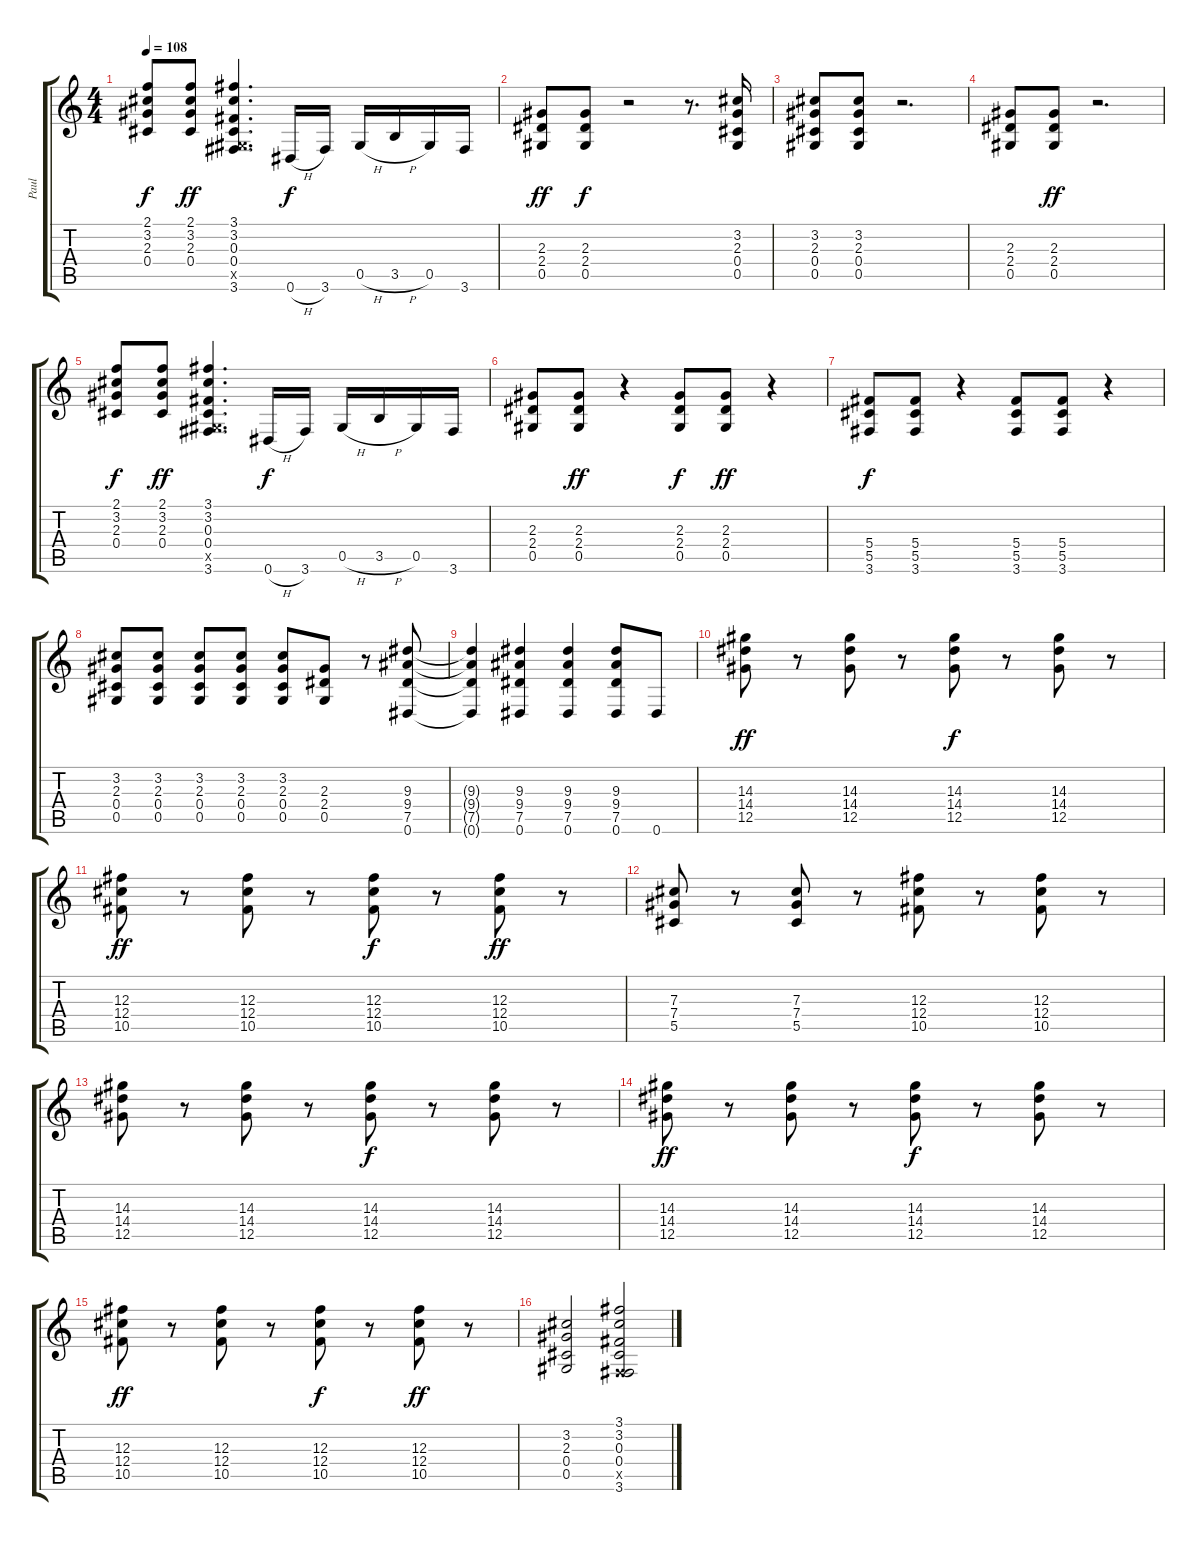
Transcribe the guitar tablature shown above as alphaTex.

\track ("Paul " "Paul ") {instrument distortionguitar}
\staff {score tabs}
\tuning (Eb4 Bb3 Gb3 Db3 Ab2 Eb2) {hide}
\ts (4 4)
\tempo 108
\clef g2
\ks c
(2.1 3.2 2.3 0.4).8{dy f} (2.1 3.2 2.3 0.4).8{dy ff} (3.1 3.2 0.3 0.4 0.5{x} 3.6).4{d} 0.6{h}.16{dy f} 3.6.16 0.5{h}.16 3.5{h}.16 0.5.16 3.6.16 |
(2.3 2.4 0.5).8{dy ff} (2.3 2.4 0.5).8{dy f} r.2 r.8{d} (3.2 2.3 0.4 0.5).16 |
(3.2 2.3 0.4 0.5).8 (3.2 2.3 0.4 0.5).8 r.2{d} |
(2.3 2.4 0.5).8 (2.3 2.4 0.5).8{dy ff} r.2{d} |
(2.1 3.2 2.3 0.4).8{dy f} (2.1 3.2 2.3 0.4).8{dy ff} (3.1 3.2 0.3 0.4 0.5{x} 3.6).4{d} 0.6{h}.16{dy f} 3.6.16 0.5{h}.16 3.5{h}.16 0.5.16 3.6.16 |
(2.3 2.4 0.5).8 (2.3 2.4 0.5).8{dy ff} r.4 (2.3 2.4 0.5).8{dy f} (2.3 2.4 0.5).8{dy ff} r.4 |
(5.4 5.5 3.6).8{dy f} (5.4 5.5 3.6).8 r.4 (5.4 5.5 3.6).8 (5.4 5.5 3.6).8 r.4 |
(3.2 2.3 0.4 0.5).8 (3.2 2.3 0.4 0.5).8 (3.2 2.3 0.4 0.5).8 (3.2 2.3 0.4 0.5).8 (3.2 2.3 0.4 0.5).8 (2.3 2.4 0.5).8 r.8 (9.3 9.4 7.5 0.6).8 |
(9.3{t} 9.4{t} 7.5{t} 0.6{t}).4 (9.3 9.4 7.5 0.6).4 (9.3 9.4 7.5 0.6).4 (9.3 9.4 7.5 0.6).8 0.6.8 |
(14.3 14.4 12.5).8{dy ff} r.8 (14.3 14.4 12.5).8 r.8 (14.3 14.4 12.5).8{dy f} r.8 (14.3 14.4 12.5).8 r.8 |
(12.3 12.4 10.5).8{dy ff} r.8 (12.3 12.4 10.5).8 r.8 (12.3 12.4 10.5).8{dy f} r.8 (12.3 12.4 10.5).8{dy ff} r.8 |
(7.3 7.4 5.5).8 r.8 (7.3 7.4 5.5).8 r.8 (12.3 12.4 10.5).8 r.8 (12.3 12.4 10.5).8 r.8 |
(14.3 14.4 12.5).8 r.8 (14.3 14.4 12.5).8 r.8 (14.3 14.4 12.5).8{dy f} r.8 (14.3 14.4 12.5).8 r.8 |
(14.3 14.4 12.5).8{dy ff} r.8 (14.3 14.4 12.5).8 r.8 (14.3 14.4 12.5).8{dy f} r.8 (14.3 14.4 12.5).8 r.8 |
(12.3 12.4 10.5).8{dy ff} r.8 (12.3 12.4 10.5).8 r.8 (12.3 12.4 10.5).8{dy f} r.8 (12.3 12.4 10.5).8{dy ff} r.8 |
(3.2 2.3 0.4 0.5).2 (3.1 3.2 0.3 0.4 -2.5{x} 3.6).2
